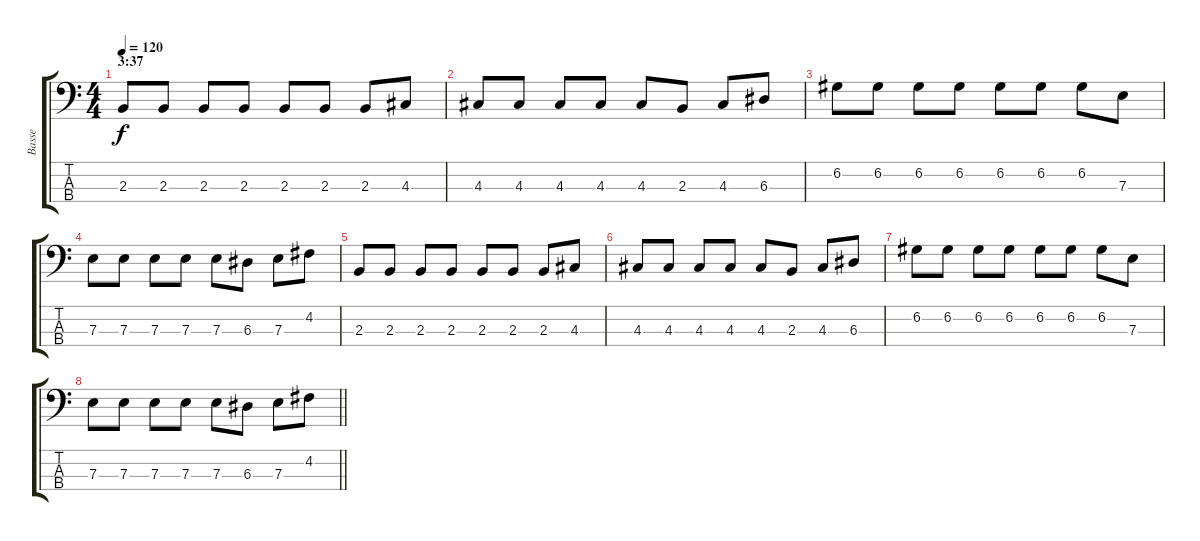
\track ("Basse " "Basse ") {instrument electricbassfinger}
\staff {score tabs}
\tuning (G2 D2 A1 E1) {hide}
\ts (4 4)
\section ("" "3:37")
\tempo 120
\clef f4
\ks c
2.3.8{dy f} 2.3.8 2.3.8 2.3.8 2.3.8 2.3.8 2.3.8 4.3.8 |
4.3.8 4.3.8 4.3.8 4.3.8 4.3.8 2.3.8 4.3.8 6.3.8 |
6.2.8 6.2.8 6.2.8 6.2.8 6.2.8 6.2.8 6.2.8 7.3.8 |
7.3.8 7.3.8 7.3.8 7.3.8 7.3.8 6.3.8 7.3.8 4.2.8 |
2.3.8 2.3.8 2.3.8 2.3.8 2.3.8 2.3.8 2.3.8 4.3.8 |
4.3.8 4.3.8 4.3.8 4.3.8 4.3.8 2.3.8 4.3.8 6.3.8 |
6.2.8 6.2.8 6.2.8 6.2.8 6.2.8 6.2.8 6.2.8 7.3.8 |
\barLineRight lightlight
7.3.8 7.3.8 7.3.8 7.3.8 7.3.8 6.3.8 7.3.8 4.2.8
